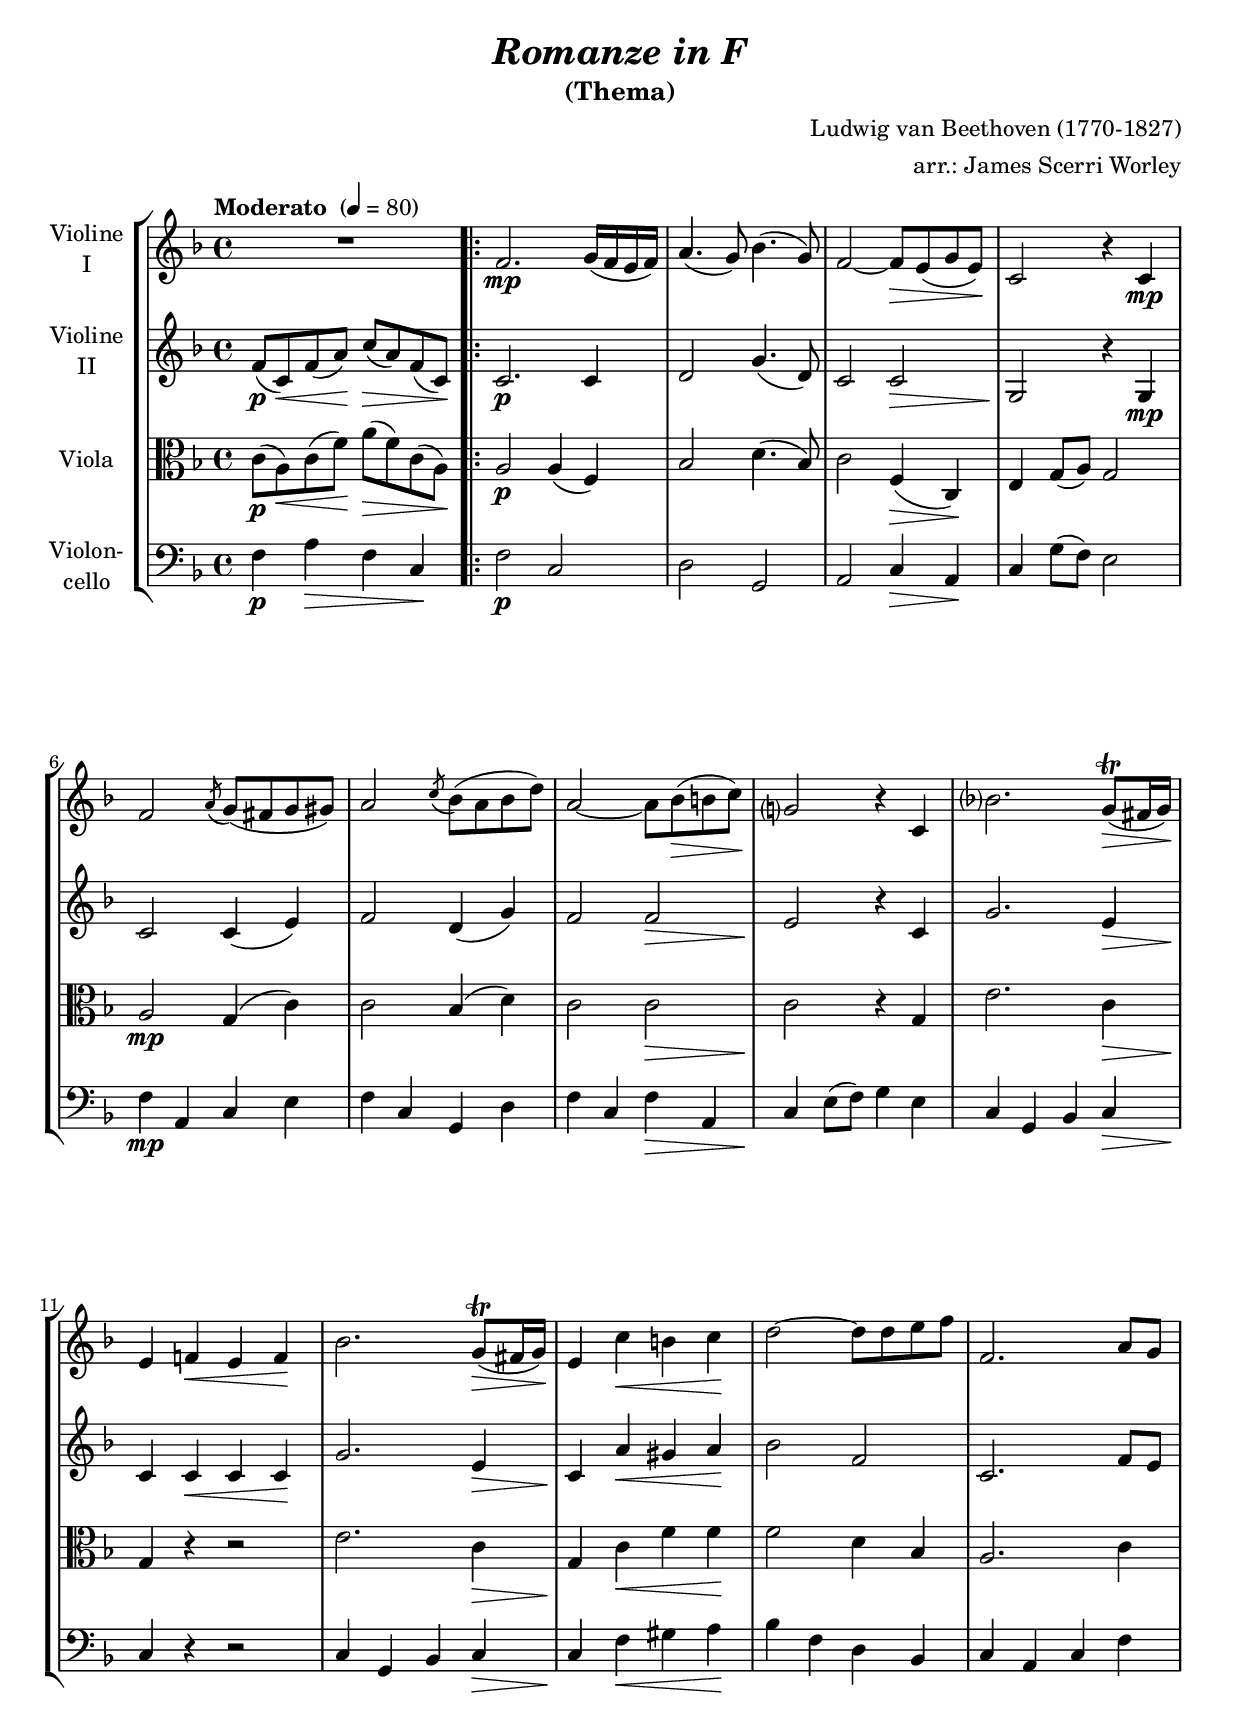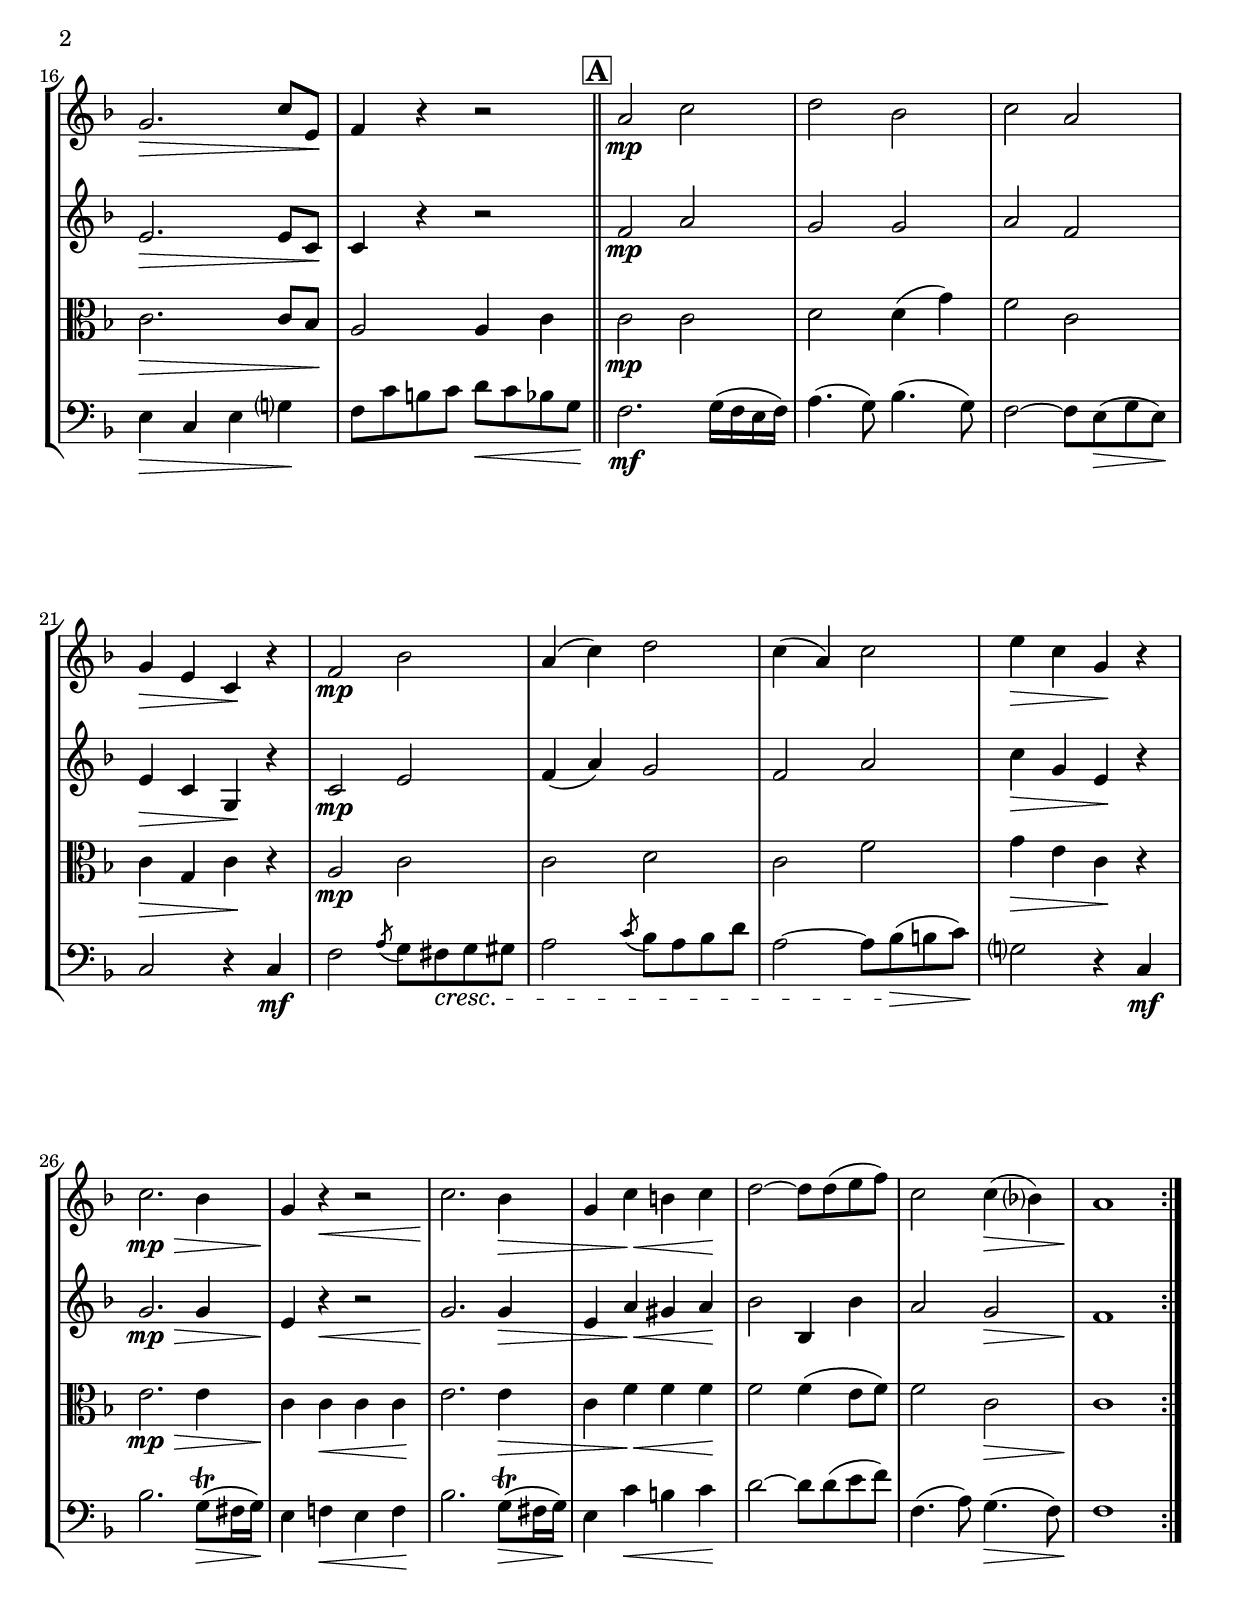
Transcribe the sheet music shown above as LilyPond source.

\version "2.18.2"
\include "deutsch.ly"

#(set-global-staff-size 20)

\header {
  title     = \markup \bold \italic "Romanze in F"
  subtitle  = "(Thema)"
  composer  = "Ludwig van Beethoven (1770-1827)"
  arranger  = "arr.: James Scerri Worley"
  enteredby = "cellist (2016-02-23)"
%  piece     = ""
}

voiceconsts = {
  \key f \major
  \time 4/4
  \tempo "Moderato " 4=80
  % \numericTimeSignature
  \compressFullBarRests
  \set tupletSpannerDuration = #(ly:make-moment 1 4)
  % Set default beaming for all staves
  %\set Timing.beamExceptions = #'()
  %\set Timing.baseMoment     = #(ly:make-moment 1 4)
  %\set Timing.beatStructure  = #'(1 1 1)
}

%mifl= "oboe"
mihi= "trumpet"
mist = "string ensemble 1"
%miva = "pizzicato strings"
%miba = "bassoon"
milo = "drawbar organ"
%miba = "harpsichord"
miba = "electric bass (finger)"

boxa = { \bar "||" \mark \markup \box \bold "A" }

va = \relative c' {
  \voiceconsts

  R1
  \repeat volta 2 {
    f2.\mp g16( f e f)
    a4.( g8) b4.( g8)
    f2~ f8\> e( g e)\!

    c2 r4 c\mp
    f2 \acciaccatura a8 g( fis g gis)
    a2 \acciaccatura c8 b( a b d)
    a2~ a8 b(\> h c)\!
    g?2 r4 c,

    b'?2. g8(\trill\> fis16 g)\!
    e4 f!\< e f\!
    b2. g8(\trill\> fis16 g)\!
    e4 c'\< h c\!
    d2~ d8 d e f

    f,2. a8 g
    g2.\> c8 e,\!
    f4 r r2 \boxa
    a\mp c
    d b

    c a
    g4\> e c\! r
    f2\mp b
    a4( c) d2
    c4( a) c2

    e4\> c g\! r
    c2.\mp\> b4
    g\! r\< r2
    c2.\! b4\>

    g c\!\< h c\!
    d2~ d8 d( e f)
    c2 c4(\> b?)
    a1\!
  }
}

vb = \relative c' {
  \voiceconsts

  f8(\p c)\< f( a)\! c(\> a) f( c)\!
  \repeat volta 2 {
    c2.\p c4
    d2 g4.( d8)
    c2 c\>

    g\! r4 g\mp
    c2 c4( e)
    f2 d4( g)
    f2 f\>
    e\! r4 c

    g'2. e4\>
    c\! c\< c c\!
    g'2. e4\>
    c\! a'\< gis a\!
    b2 f

    c2. f8 e
    e2.\> e8 c\!
    c4 r r2 \boxa
    f\mp a
    g g

    a f
    e4\> c g\! r
    c2\mp e
    f4( a) g2
    f a

    c4\> g e\! r
    g2.\mp\> g4
    e\! r\< r2
    g2.\! g4\>

    e a\!\< gis a\!
    b2 b,4 b'
    a2 g\>
    f1\!
  }
}

vc = \relative c' {
  \voiceconsts
  \clef "alto"

  c8(\p a)\< c( f)\! a(\> f) c( a)\!
  \repeat volta 2 {
    a2\p a4( f)
    b2 d4.( b8)
    c2 f,4(\> c)\!

    e g8( a) g2
    a\mp g4( c)
    c2 b4( d)
    c2 c\>
    c\! r4 g

    e'2. c4\>
    g\! r r2
    e'2. c4\>
    g\! c\< f f\!
    f2 d4 b

    a2. c4
    c2.\> c8 b\!
    a2 a4 c \boxa
    c2\mp c
    d d4( g)

    f2 c
    c4\> g c\! r
    a2\mp c
    c d
    c f

    g4\> e c\! r
    e2.\mp\> e4
    c\! c\< c c\!
    e2. e4\>

    c f\!\< f f\!
    f2 f4( e8 f)
    f2 c\>
    c1\!
  }
}

vd = \relative c {
  \voiceconsts
  \clef "bass"

  f4\p a\> f c\!
  \repeat volta 2 {
    f2\p c
    d g,
    a c4\> a\!

    c g'8( f) e2
    f4\mp a, c e
    f c g d'
    f c f\> a,
    c\! e8( f) g4 e

    c g b c\>
    c\! r r2
    c4 g b c\>
    c\! f\< gis a\!
    b f d b

    c a c f
    e\> c e g?\!
    f8 c' h c d\< c b g\! \boxa
    f2.\mf g16( f e f)
    a4.( g8) b4.( g8)

    f2~ f8 e(\> g e)\!
    c2 r4 c\mf
    f2 \acciaccatura a8 g fis\cresc g gis
    a2 \acciaccatura c8 b a b d
    a2~ a8 b(\> h c)

    g?2\! r4 c,\mf
    b'2. g8(\trill\> fis16 g)
    e4\! f!\< e f\!
    b2. g8(\trill\> fis16 g)

    e4\! c'\< h c\!
    d2~ d8 d( e f)
    f,4.( a8) g4.(\> f8)
    f1\!
  }
}


music = \new StaffGroup <<
      \new Staff {
        \set Staff.midiInstrument = \mist
        \set Staff.instrumentName = \markup \center-column { "Violine" "I" }
        \transpose f f { \va }
      }

      \new Staff {
        \set Staff.midiInstrument = \mist
        \set Staff.instrumentName = \markup \center-column { "Violine" "II" }
        \transpose f f { \vb }
      }

      \new Staff {
        \set Staff.midiInstrument = \mist
        \set Staff.instrumentName = \markup \center-column { "Viola" }
        \transpose f f { \vc }
      }

      \new Staff {
        \set Staff.midiInstrument = \milo
        \set Staff.instrumentName = \markup \center-column { "Violon-" "cello" }
        \transpose f f { \vd }
      }
>>

\book {
  \score {
   \music
    \layout {}
  }

  \score {
    \unfoldRepeats \music

    \midi {
      \context {
        \Score
      }
    }
  }
}
